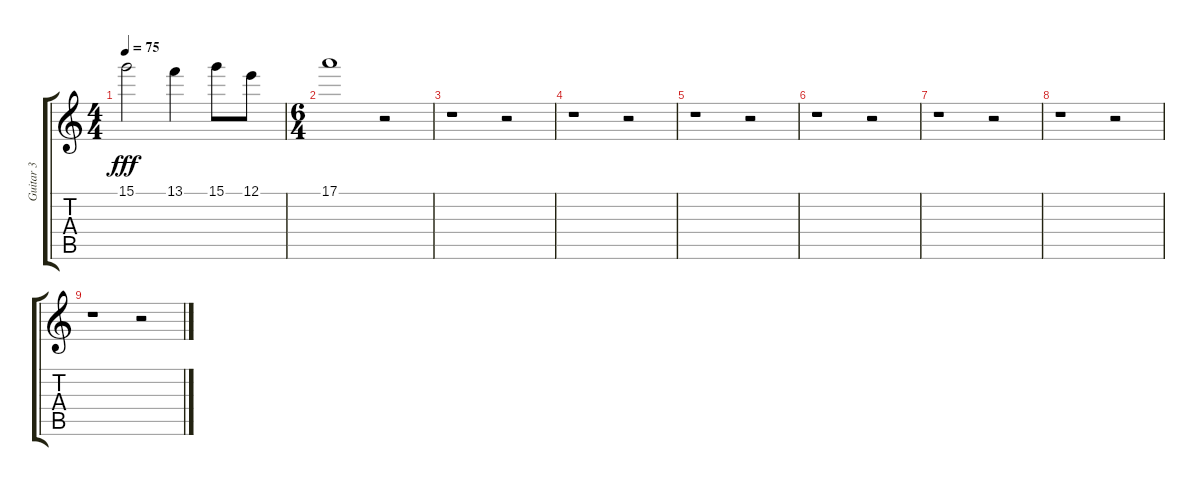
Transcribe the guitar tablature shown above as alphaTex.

\track ("Guitar 3" "Guitar 3") {instrument distortionguitar}
\staff {score tabs}
\tuning (E4 B3 G3 D3 A2 E2) {hide}
\ts (4 4)
\tempo 75
\clef g2
\ks c
15.1.2{dy fff} 13.1.4 15.1.8 12.1.8 |
\ts (6 4)
17.1.1{volume 14} r.2 |
r.1 r.2 |
r.1 r.2 |
r.1 r.2 |
r.1 r.2 |
r.1 r.2 |
r.1 r.2 |
r.1 r.2
